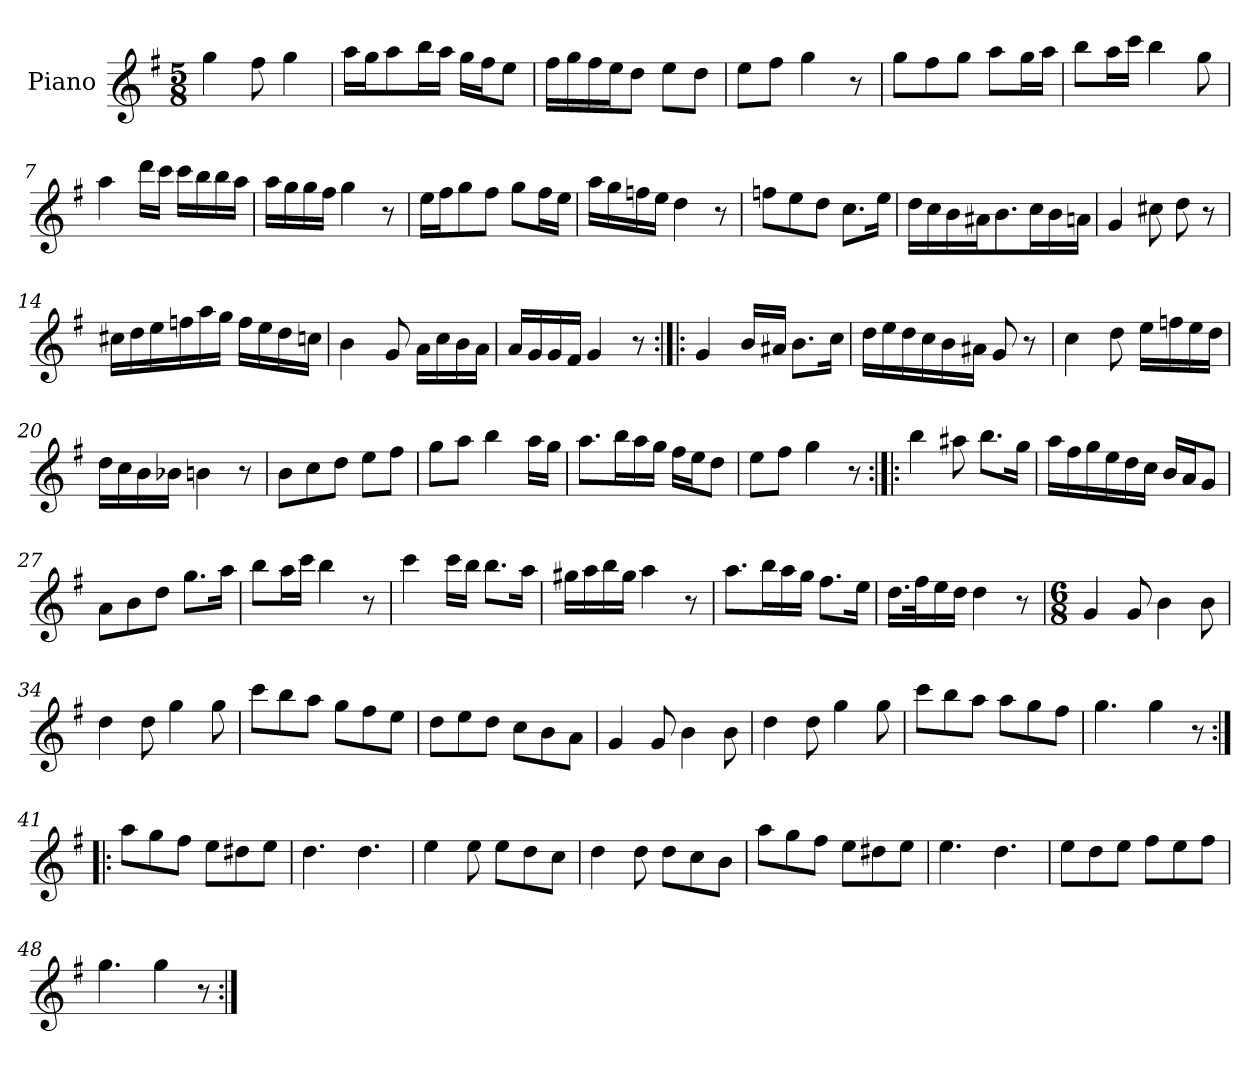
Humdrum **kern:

**kern
*part1
*staff1
*I"Piano
*I'Pno.
*clefG2
*k[f#]
*M5/8
=1
4gg\
8ff#\
4gg\
=2
16aa\LL
16gg\J
8aa\
16bb\L
16aa\JJ
16gg\LL
16ff#\J
8ee\J
=3
16ff#\LL
16gg\
16ff#\
16ee\J
8dd\J
8ee\L
8dd\J
=4
8ee\L
8ff#\J
4gg\
8r
=5
8gg\L
8ff#\
8gg\J
8aa\L
16gg\L
16aa\JJ
=6
8bb\L
16aa\L
16ccc\JJ
4bb\
8gg\
!!LO:LB:g=z
=7
4aa\
16ddd\LL
16ccc\JJ
16ccc\LL
16bb\
16bb\
16aa\JJ
=8
16aa\LL
16gg\
16gg\
16ff#\JJ
4gg\
8r
=9
16ee\LL
16ff#\J
8gg\
8ff#\J
8gg\L
16ff#\L
16ee\JJ
=10
16aa\LL
16gg\
16ffn\
16ee\JJ
4dd\
8r
=11
8ffn\L
8ee\
8dd\J
8.cc\L
16ee\Jk
!!LO:LB:g=z
=12
16dd\LL
16cc\
16b\
16a#X\J
8.b\
16cc\L
16b\
16an\JJ
=13
4g/
8cc#X\
8dd\
8r
=14
16cc#X\LL
16dd\
16ee\
16ffn\
16aa\
16gg\JJ
16ff\LL
16ee\
16dd\
16ccn\JJ
=15
4b\
8g/
16a\LL
16cc\
16b\
16a\JJ
=16
16a/LL
16g/
16g/
16f#/JJ
4g/
8r
!!LO:LB:g=z
=17:|!|:
4g/
16b/LL
16a#X/JJ
8.b\L
16cc\Jk
=18
16dd\LL
16ee\
16dd\
16cc\
16b\
16a#X\JJ
8g/
8r
=19
4cc\
8dd\
16ee\LL
16ffn\
16ee\
16dd\JJ
=20
16dd\LL
16cc\
16b\
16b-X\JJ
4bn\
8r
=21
8b\L
8cc\
8dd\J
8ee\L
8ff#\J
=22
8gg\L
8aa\J
4bb\
16aa\LL
16gg\JJ
!!LO:LB:g=z
=23
8.aa\L
16bb\L
16aa\
16gg\JJ
16ff#\LL
16ee\J
8dd\J
=24
8ee\L
8ff#\J
4gg\
8r
=25:|!|:
4bb\
8aa#X\
8.bb\L
16gg\Jk
=26
16aa\LL
16ff#\
16gg\
16ee\
16dd\
16cc\JJ
16b/LL
16a/J
8g/J
=27
8a\L
8b\
8dd\J
8.gg\L
16aa\Jk
=28
8bb\L
16aa\L
16ccc\JJ
4bb\
8r
!!LO:LB:g=z
=29
4ccc\
16ccc\LL
16bb\JJ
8.bb\L
16aa\Jk
=30
16gg#X\LL
16aa\
16bb\
16gg#\JJ
4aa\
8r
=31
8.aa\L
16bb\L
16aa\
16gg\JJ
8.ff#\L
16ee\Jk
=32
16.dd\LL
32ff#\K
16ee\
16dd\JJ
4dd\
8r
=33
*M6/8
4g/
8g/
4b\
8b\
=34
4dd\
8dd\
4gg\
8gg\
!!LO:LB:g=z
=35
8ccc\L
8bb\
8aa\J
8gg\L
8ff#\
8ee\J
=36
8dd\L
8ee\
8dd\J
8cc\L
8b\
8a\J
=37
4g/
8g/
4b\
8b\
=38
4dd\
8dd\
4gg\
8gg\
=39
8ccc\L
8bb\
8aa\J
8aa\L
8gg\
8ff#\J
=40
4.gg\
4gg\
8r
=41:|!|:
8aa\L
8gg\
8ff#\J
8ee\L
8dd#X\
8ee\J
!!LO:LB:g=z
=42
4.dd\
4.dd\
=43
4ee\
8ee\
8ee\L
8dd\
8cc\J
=44
4dd\
8dd\
8dd\L
8cc\
8b\J
=45
8aa\L
8gg\
8ff#\J
8ee\L
8dd#X\
8ee\J
=46
4.ee\
4.dd\
=47
8ee\L
8dd\
8ee\J
8ff#\L
8ee\
8ff#\J
=48
4.gg\
4gg\
8r
=:|!
*-
